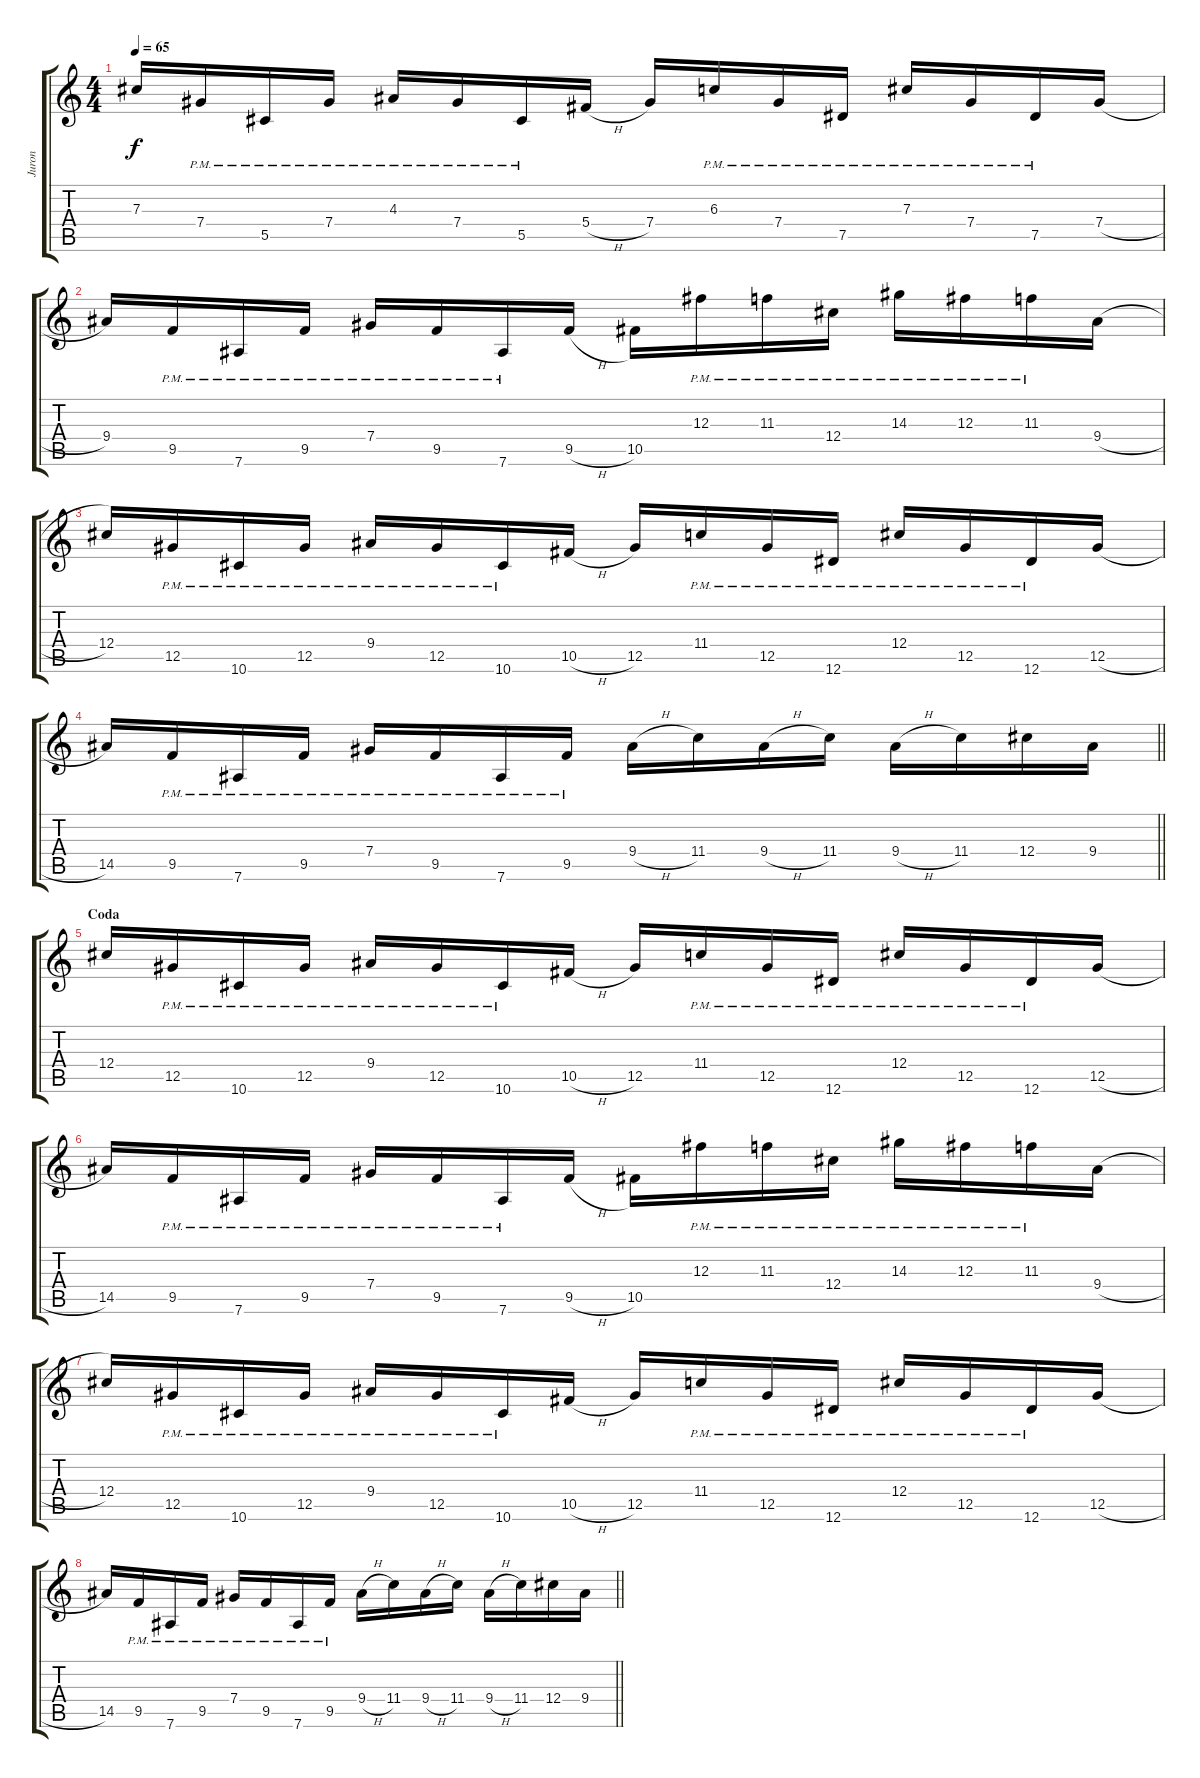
\track ("Juron" "Juron") {instrument distortionguitar}
\staff {score tabs}
\tuning (Eb4 Bb3 Gb3 Db3 Ab2 Eb2) {hide}
\ts (4 4)
\tempo 65
\clef g2
\ks c
7.3.16{dy f} 7.4{pm}.16 5.5{pm}.16 7.4{pm}.16 4.3{pm}.16 7.4{pm}.16 5.5{pm}.16 5.4{h}.16 7.4.16 6.3{pm}.16 7.4{pm}.16 7.5{pm}.16 7.3{pm}.16 7.4{pm}.16 7.5{pm}.16 7.4{h}.16 |
9.4.16 9.5{pm}.16 7.6{pm}.16 9.5{pm}.16 7.4{pm}.16 9.5{pm}.16 7.6{pm}.16 9.5{h}.16 10.5.16 12.3{pm}.16 11.3{pm}.16 12.4{pm}.16 14.3{pm}.16 12.3{pm}.16 11.3{pm}.16 9.4{h}.16 |
12.4.16 12.5{pm}.16 10.6{pm}.16 12.5{pm}.16 9.4{pm}.16 12.5{pm}.16 10.6{pm}.16 10.5{h}.16 12.5.16 11.4{pm}.16 12.5{pm}.16 12.6{pm}.16 12.4{pm}.16 12.5{pm}.16 12.6{pm}.16 12.5{h}.16 |
\barLineRight lightlight
14.5.16 9.5{pm}.16 7.6{pm}.16 9.5{pm}.16 7.4{pm}.16 9.5{pm}.16 7.6{pm}.16 9.5{pm}.16 9.4{h}.16 11.4.16 9.4{h}.16 11.4.16 9.4{h}.16 11.4.16 12.4.16 9.4.16 |
\section ("" "Coda")
12.4.16 12.5{pm}.16 10.6{pm}.16 12.5{pm}.16 9.4{pm}.16 12.5{pm}.16 10.6{pm}.16 10.5{h}.16 12.5.16 11.4{pm}.16 12.5{pm}.16 12.6{pm}.16 12.4{pm}.16 12.5{pm}.16 12.6{pm}.16 12.5{h}.16 |
14.5.16 9.5{pm}.16 7.6{pm}.16 9.5{pm}.16 7.4{pm}.16 9.5{pm}.16 7.6{pm}.16 9.5{h}.16 10.5.16 12.3{pm}.16 11.3{pm}.16 12.4{pm}.16 14.3{pm}.16 12.3{pm}.16 11.3{pm}.16 9.4{h}.16 |
12.4.16 12.5{pm}.16 10.6{pm}.16 12.5{pm}.16 9.4{pm}.16 12.5{pm}.16 10.6{pm}.16 10.5{h}.16 12.5.16 11.4{pm}.16 12.5{pm}.16 12.6{pm}.16 12.4{pm}.16 12.5{pm}.16 12.6{pm}.16 12.5{h}.16 |
\barLineRight lightlight
14.5.16 9.5{pm}.16 7.6{pm}.16 9.5{pm}.16 7.4{pm}.16 9.5{pm}.16 7.6{pm}.16 9.5{pm}.16 9.4{h}.16 11.4.16 9.4{h}.16 11.4.16 9.4{h}.16 11.4.16 12.4.16 9.4.16
